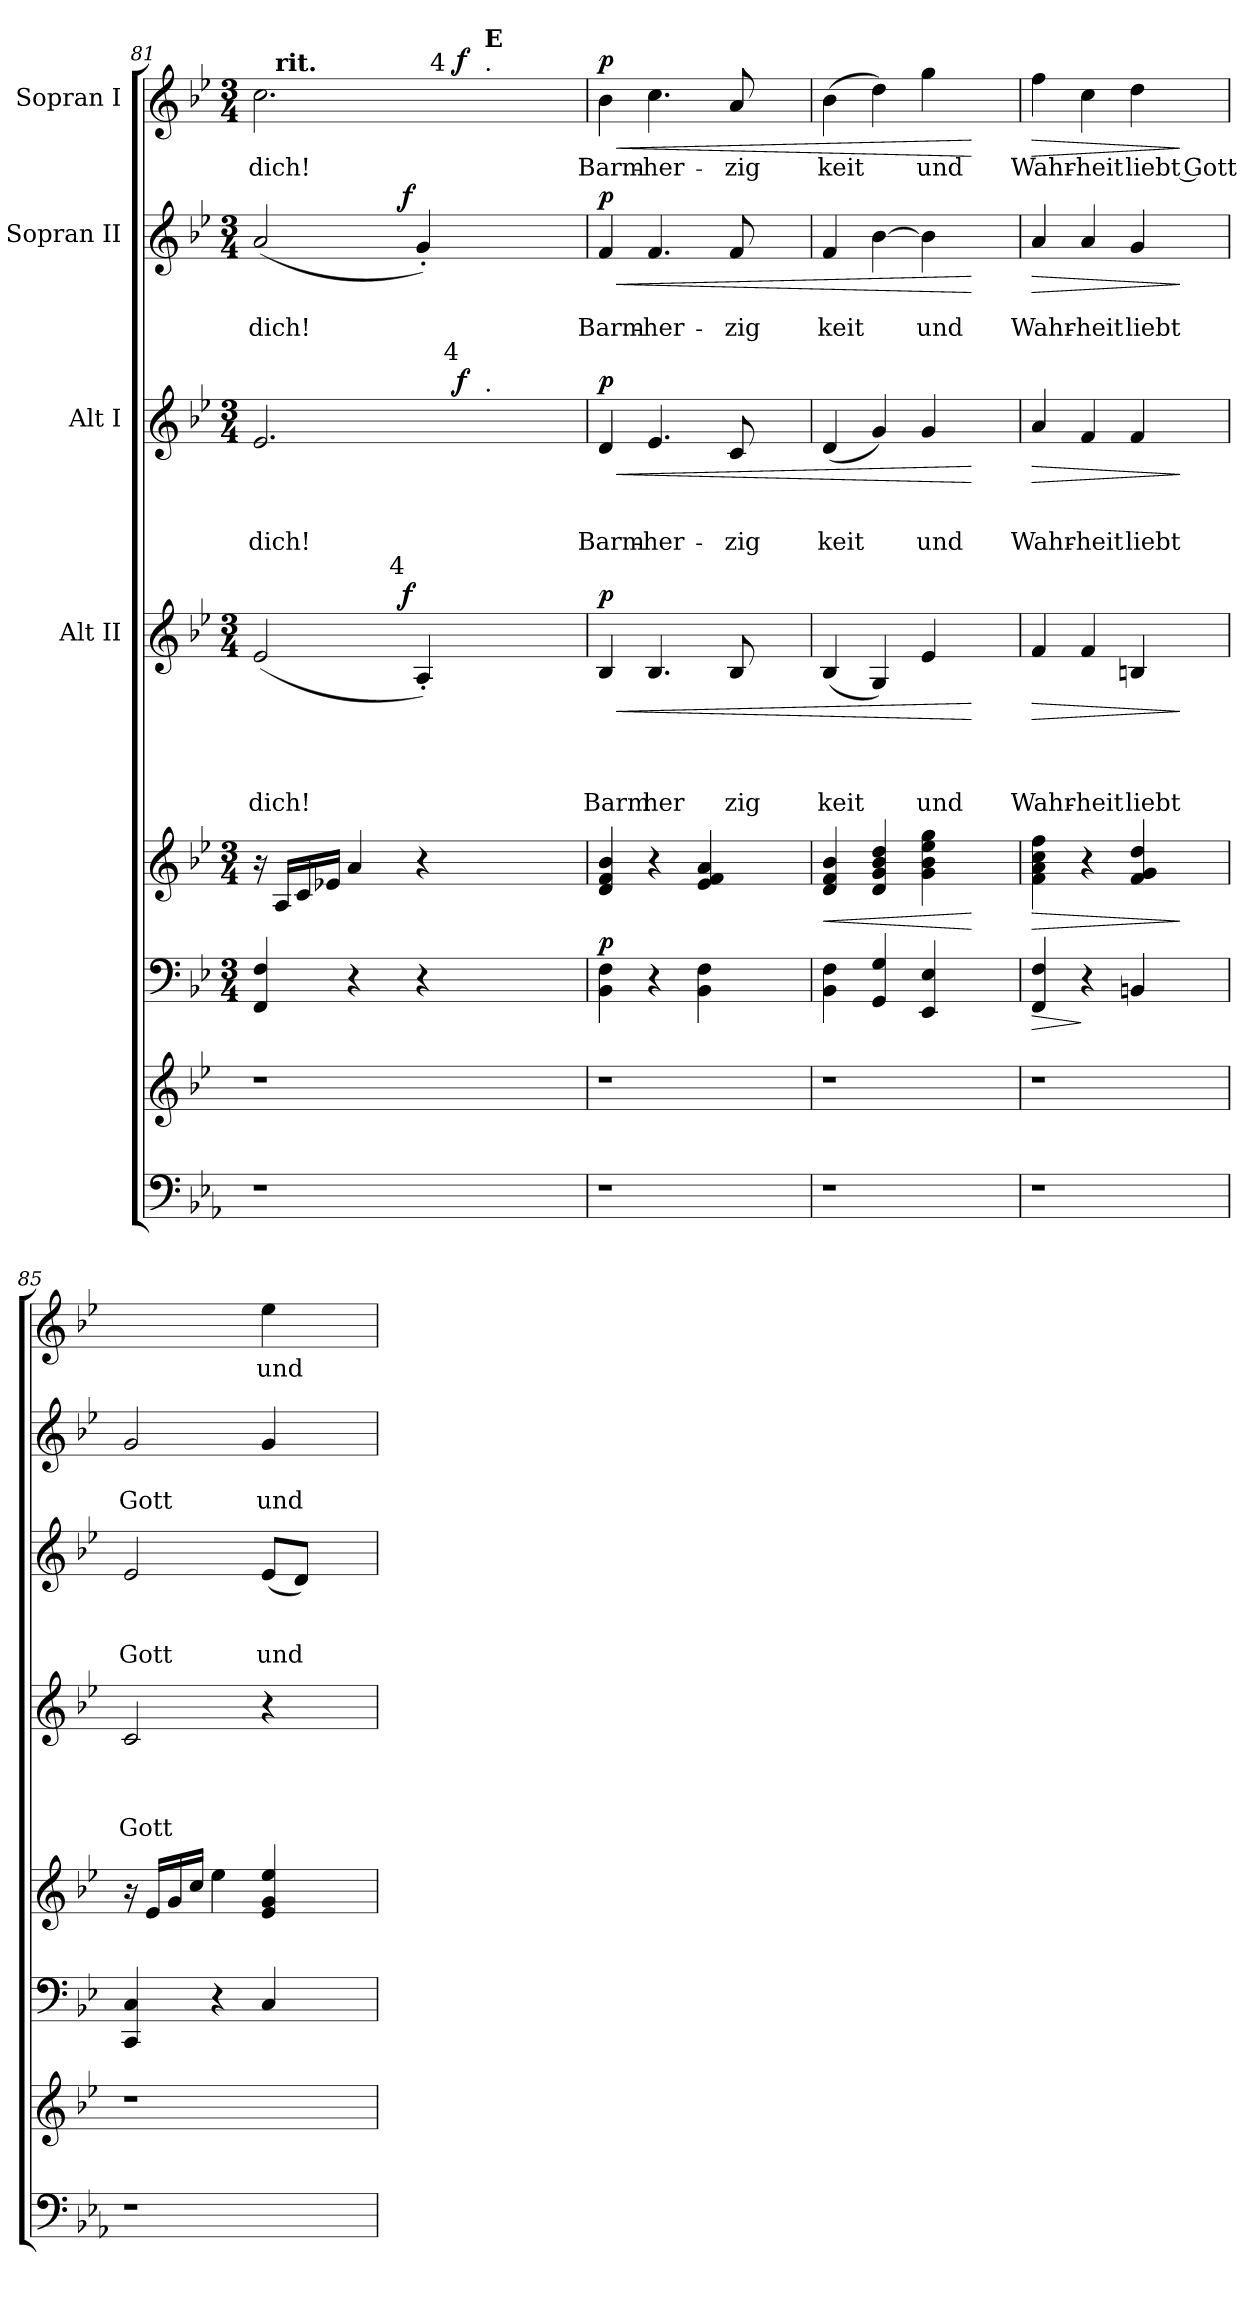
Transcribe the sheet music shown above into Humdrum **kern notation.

**kern	**kern	**kern	**dynam	**kern	**dynam	**kern	**text	**text	**text	**text	**dynam	**kern	**text	**text	**text	**dynam	**kern	**text	**text	**dynam	**kern	**text	**dynam
*part8	*part7	*part6	*part6	*part5	*part5	*part4	*part4	*part4	*part4	*part4	*part4	*part3	*part3	*part3	*part3	*part3	*part2	*part2	*part2	*part2	*part1	*part1	*part1
*staff8	*staff7	*staff6	*staff6	*staff5	*staff5	*staff4	*staff4	*staff4	*staff4	*staff4	*staff4	*staff3	*staff3	*staff3	*staff3	*staff3	*staff2	*staff2	*staff2	*staff2	*staff1	*staff1	*staff1
*	*	*	*	*	*	*I"Alt II	*	*	*	*	*	*I"Alt I	*	*	*	*	*I"Sopran II	*	*	*	*I"Sopran I	*	*
*clefF4	*clefG2	*clefF4	*	*clefG2	*	*clefG2	*	*	*	*	*	*clefG2	*	*	*	*	*clefG2	*	*	*	*clefG2	*	*
*k[b-e-a-]	*k[b-e-]	*k[b-e-]	*	*k[b-e-]	*	*k[b-e-]	*	*	*	*	*	*k[b-e-]	*	*	*	*	*k[b-e-]	*	*	*	*k[b-e-]	*	*
*E-:	*B-:	*B-:	*	*B-:	*	*B-:	*	*	*	*	*	*B-:	*	*	*	*	*B-:	*	*	*	*B-:	*	*
*	*	*M3/4	*	*M3/4	*	*M3/4	*	*	*	*	*	*M3/4	*	*	*	*	*M3/4	*	*	*	*M3/4	*	*
=81	=81	=81	=81	=81	=81	=81	=81	=81	=81	=81	=81	=81	=81	=81	=81	=81	=81	=81	=81	=81	=81	=81	=81
!	!	!	!	!	!	!	!	!	!	!LO:LY:b	!	!	!	!	!LO:LY:b	!	!	!	!LO:LY:b	!	!	!LO:LY:b	!
*	*	*	*	*	*	*^	*	*	*	*	*	*^	*	*	*	*	*^	*	*	*	*^	*	*
*	*	*	*	*	*	*	*^	*	*	*	*	*	*	*^	*	*	*	*	*	*	*	*	*	*	*^	*	*
*	*	*	*	*	*	*	*	*	*	*	*	*	*	*	*	*^	*	*	*	*	*	*	*	*	*	*	*	*^	*	*
*	*	*	*	*	*	*	*	*	*	*	*	*	*	*	*	*	*	*	*	*	*	*	*	*	*	*	*	*	*	*^	*	*
1r	1r	4FF/ 4F/	.	16ra	.	(<2e-/	4...ryy	4..ryy	.	.	.	dich!	.	2.e-/	2ryy	2ryy	2ryy	.	.	dich!	.	(<2a/	4...ryy	.	dich!	.	2.cc\	2ryy	16ryy	2ryy	2ryy	dich!	.
!	!	!	!	!	!	!	!	!	!	!	!	!	!	!	!	!	!	!	!	!	!	!	!	!	!	!	!	!	!LO:TX:a:B:t=rit.	!	!	!	!
.	.	.	.	16A/LL	.	.	.	.	.	.	.	.	.	.	.	.	.	.	.	.	.	.	.	.	.	.	.	.	2...ryy	.	.	.	.
.	.	.	.	16c/	.	.	.	.	.	.	.	.	.	.	.	.	.	.	.	.	.	.	.	.	.	.	.	.	.	.	.	.	.
.	.	.	.	16e-X/JJ	.	.	.	.	.	.	.	.	.	.	.	.	.	.	.	.	.	.	.	.	.	.	.	.	.	.	.	.	.
.	.	4r	.	4a/	.	.	.	.	.	.	.	.	.	.	.	.	.	.	.	.	.	.	.	.	.	.	.	.	.	.	.	.	.
!	!	!	!	!	!	!	!	!LO:TX:a:t=4	!	!	!	!	!	!	!	!	!	!	!	!	!	!	!	!	!	!	!	!	!	!	!	!	!
.	.	.	.	.	.	.	.	2ryy	.	.	.	.	.	.	.	.	.	.	.	.	.	.	.	.	.	.	.	.	.	.	.	.	.
!	!	!	!	!	!	!	!	!	!	!	!	!	!LO:DY:a	!	!	!	!	!	!	!	!	!	!	!	!	!LO:DY:a	!	!	!	!	!	!	!
.	.	.	.	.	.	.	2ryy	.	.	.	.	.	f	.	.	.	.	.	.	.	.	.	2ryy	.	.	f	.	.	.	.	.	.	.
.	.	4r	.	4r	.	4A'</)	.	.	.	.	.	.	.	.	16.ryy	16ryy	8.ryy	.	.	.	.	4g<'</)	.	.	.	.	.	16.ryy	.	32ryy	8.ryy	.	.
!	!	!	!	!	!	!	!	!	!	!	!	!	!	!	!	!	!	!	!	!	!	!	!	!	!	!	!	!	!	!LO:TX:a:t=4	!	!	!
.	.	.	.	.	.	.	.	.	.	.	.	.	.	.	.	.	.	.	.	.	.	.	.	.	.	.	.	.	.	4...ryy	.	.	.
!	!	!	!	!	!	!	!	!	!	!	!	!	!	!	!	!LO:TX:a:t=4	!	!	!	!	!	!	!	!	!	!	!	!	!	!	!	!	!
.	.	.	.	.	.	.	.	.	.	.	.	.	.	.	.	4..ryy	.	.	.	.	.	.	.	.	.	.	.	.	.	.	.	.	.
!	!	!	!	!	!	!	!	!	!	!	!	!	!	!	!	!	!	!	!	!	!LO:DY:a	!	!	!	!	!	!	!	!	!	!	!	!LO:DY:a
.	.	.	.	.	.	.	.	.	.	.	.	.	.	.	4ryy	.	.	.	.	.	f	.	.	.	.	.	.	4ryy	.	.	.	.	f
!	!	!	!	!	!	!	!	!	!	!	!	!	!	!	!	!	!	!	!	!	!	!	!	!	!	!	!	!	!	!	!LO:TX:a:t=.	!	!
!	!	!	!	!	!	!	!	!	!	!	!	!	!	!	!	!	!	!	!	!	!	!	!	!	!	!	!	!	!	!	!LO:TX:a:B:t=E	!	!
!	!	!	!	!	!	!	!	!	!	!	!	!	!	!	!	!	!LO:TX:a:t=.	!	!	!	!	!	!	!	!	!	!	!	!	!	!	!	!
.	.	.	.	.	.	.	.	.	.	.	.	.	.	.	.	.	4ryy	.	.	.	.	.	.	.	.	.	.	.	.	.	4ryy	.	.
.	.	4ryy	.	4ryy	.	4ryy	.	.	.	.	.	.	.	4ryy	.	.	.	.	.	.	.	4ryy	.	.	.	.	4ryy	.	.	.	.	.	.
.	.	.	.	.	.	.	.	.	.	.	.	.	.	.	8ryy	.	.	.	.	.	.	.	.	.	.	.	.	8ryy	.	.	.	.	.
.	.	.	.	.	.	.	.	16ryy	.	.	.	.	.	.	.	.	16ryy	.	.	.	.	.	.	.	.	.	.	.	.	.	16ryy	.	.
.	.	.	.	.	.	.	32ryy	.	.	.	.	.	.	.	32ryy	.	.	.	.	.	.	.	32ryy	.	.	.	.	32ryy	.	.	.	.	.
=82	=82	=82	=82	=82	=82	=82	=82	=82	=82	=82	=82	=82	=82	=82	=82	=82	=82	=82	=82	=82	=82	=82	=82	=82	=82	=82	=82	=82	=82	=82	=82	=82	=82
!	!	!	!LO:DY:a	!	!	!	!	!	!	!	!	!LO:LY:b	!LO:HP:b	!	!	!	!	!	!	!LO:LY:b	!LO:HP:b	!	!	!	!LO:LY:b	!LO:HP:b	!	!	!	!	!	!LO:LY:b	!LO:HP:b
!	!	!	!	!	!	!	!	!	!	!	!	!	!LO:DY:n=1:a	!	!	!	!	!	!	!	!LO:DY:n=1:a	!	!	!	!	!LO:DY:n=1:a	!	!	!	!	!	!	!LO:DY:n=1:a
*	*	*	*	*	*	*v	*v	*v	*	*	*	*	*	*	*	*	*	*	*	*	*	*v	*v	*	*	*	*v	*v	*v	*v	*v	*	*
*	*	*	*	*	*	*	*	*	*	*	*	*v	*v	*v	*v	*	*	*	*	*	*	*	*	*	*	*
1r	1r	4BB-\ 4F\	p	4d/ 4f/ 4b-/	.	4B-/	.	.	.	Barm	< p	4d/	.	.	Barm-	< p	4f/	.	Barm-	< p	4b-\	Barm-	< p
!	!	!	!	!	!	!	!	!	!	!LO:LY:b	!	!	!	!	!LO:LY:b	!	!	!	!LO:LY:b	!	!	!LO:LY:b	!
.	.	4r	.	4r	.	4.B-/	.	.	.	her	.	4.e-/	.	.	-her-	.	4.f/	.	-her-	.	4.cc\	-her-	.
.	.	4BB-\ 4F\	.	4e-/ 4f/ 4a/	.	.	.	.	.	.	.	.	.	.	.	.	.	.	.	.	.	.	.
!	!	!	!	!	!	!	!	!	!	!LO:LY:b	!	!	!	!	!LO:LY:b	!	!	!	!LO:LY:b	!	!	!LO:LY:b	!
.	.	.	.	.	.	8B-/	.	.	.	zig	.	8c/	.	.	-zig	.	8f/	.	-zig	.	8a/	-zig	.
.	.	4ryy	.	4ryy	.	4ryy	.	.	.	.	.	4ryy	.	.	.	.	4ryy	.	.	.	4ryy	.	.
=83	=83	=83	=83	=83	=83	=83	=83	=83	=83	=83	=83	=83	=83	=83	=83	=83	=83	=83	=83	=83	=83	=83	=83
!	!	!	!	!	!LO:HP:b	!	!	!	!	!LO:LY:b	!	!	!	!	!LO:LY:b	!	!	!	!LO:LY:b	!	!	!LO:LY:b	!
1r	1r	4BB-\ 4F\	.	4d/ 4f/ 4b-/	<	(<4B-/	.	.	.	keit	.	(<4d/	.	.	keit	.	4f/	.	keit	.	(>4b-\	keit	.
.	.	4GG/ 4G/	.	4d/ 4g/ 4b-/ 4dd/	.	4G/)	.	.	.	.	.	4g/)	.	.	.	.	[>4b-\	.	.	.	4dd\)	.	.
!	!	!	!	!	!	!	!	!	!	!LO:LY:b	!	!	!	!	!LO:LY:b	!	!	!	!LO:LY:b	!	!	!LO:LY:b	!
.	.	4EE-/ 4E-/	.	4g\ 4b-\ 4ee-\ 4gg\	.	4e-/	.	.	.	und	.	4g/	.	.	und	.	4b-\]	.	und	.	4gg\	und	.
.	.	4ryy	.	4ryy	[	4ryy	.	.	.	.	[	4ryy	.	.	.	[	4ryy	.	.	[	4ryy	.	[
!!LO:PB:g=z
=84	=84	=84	=84	=84	=84	=84	=84	=84	=84	=84	=84	=84	=84	=84	=84	=84	=84	=84	=84	=84	=84	=84	=84
!	!	!	!LO:HP:b	!	!LO:HP:b	!	!	!	!	!LO:LY:b	!LO:HP:b	!	!	!	!LO:LY:b	!LO:HP:b	!	!	!LO:LY:b	!LO:HP:b	!	!LO:LY:b	!LO:HP:b
1r	1r	4FF/ 4F/	>	4f\ 4a\ 4cc\ 4ff\	>	4f/	.	.	.	Wahr-	>	4a/	.	.	Wahr-	>	4a/	.	Wahr-	>	4ff\	Wahr-	>
!	!	!	!	!	!	!	!	!	!	!LO:LY:b	!	!	!	!	!LO:LY:b	!	!	!	!LO:LY:b	!	!	!LO:LY:b	!
.	.	4r	]	4r	.	4f/	.	.	.	-heit	.	4f/	.	.	-heit	.	4a/	.	-heit	.	4cc\	-heit	.
!	!	!	!	!	!	!	!	!	!	!LO:LY:b	!	!	!	!	!LO:LY:b	!	!	!	!LO:LY:b	!	!	!LO:LY:b	!
.	.	4BBn/	.	4f/ 4g/ 4dd/	.	4Bn/	.	.	.	liebt	.	4f/	.	.	liebt	.	4g/	.	liebt	.	4dd\	liebt Gott	.
.	.	4ryy	.	4ryy	]	4ryy	.	.	.	.	]	4ryy	.	.	.	]	4ryy	.	.	]	4ryy	.	]
=85	=85	=85	=85	=85	=85	=85	=85	=85	=85	=85	=85	=85	=85	=85	=85	=85	=85	=85	=85	=85	=85	=85	=85
!	!	!	!	!	!	!	!	!	!	!LO:LY:b	!	!	!	!	!LO:LY:b	!	!	!	!LO:LY:b	!	!	!	!
1r	1r	4CC/ 4C/	.	16ra	.	2c/	.	.	.	Gott	.	2e-/	.	.	Gott	.	2g/	.	Gott	.	2ryy	.	.
.	.	.	.	16e-/LL	.	.	.	.	.	.	.	.	.	.	.	.	.	.	.	.	.	.	.
.	.	.	.	16g/	.	.	.	.	.	.	.	.	.	.	.	.	.	.	.	.	.	.	.
.	.	.	.	16cc/JJ	.	.	.	.	.	.	.	.	.	.	.	.	.	.	.	.	.	.	.
.	.	4r	.	4ee-\	.	.	.	.	.	.	.	.	.	.	.	.	.	.	.	.	.	.	.
!	!	!	!	!	!	!	!	!	!	!	!	!	!	!	!LO:LY:b	!	!	!	!LO:LY:b	!	!	!LO:LY:b	!
.	.	4C/	.	4e-/ 4g/ 4ee-/	.	4r	.	.	.	.	.	(<8e-/L	.	.	und	.	4g/	.	und	.	4ee-\	und	.
.	.	.	.	.	.	.	.	.	.	.	.	8d/J)	.	.	.	.	.	.	.	.	.	.	.
.	.	4ryy	.	4ryy	.	4ryy	.	.	.	.	.	4ryy	.	.	.	.	4ryy	.	.	.	4ryy	.	.
=	=	=	=	=	=	=	=	=	=	=	=	=	=	=	=	=	=	=	=	=	=	=	=
*-	*-	*-	*-	*-	*-	*-	*-	*-	*-	*-	*-	*-	*-	*-	*-	*-	*-	*-	*-	*-	*-	*-	*-
